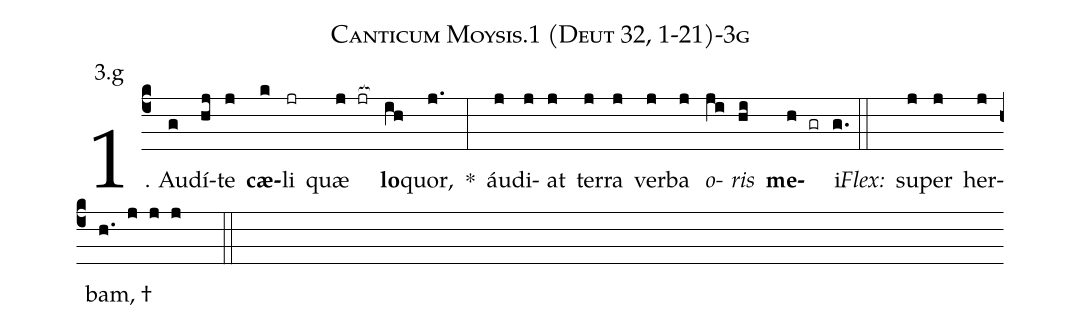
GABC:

name: Canticum Moysis.1 (Deut 32, 1-21)-3g;
annotation: 3.g;
%%
(c4)1. Au(g)dí(hj)te(j) <b>cæ</b>(k)li(jr) quæ(j jr[ocb:1{]) <b>lo</b>(ih[ocb:0}])quor,(j.) *(:) áu(j)di(j)at(j) ter(j)ra(j) ver(j)ba(j) <i>o</i>(ji)<i>ris</i>(hi) <b>me</b>(h gr)i.(g.) (::)
<i>Flex:</i>()  su(j)per(j) her(j)bam, †(h. j j j  ::)
